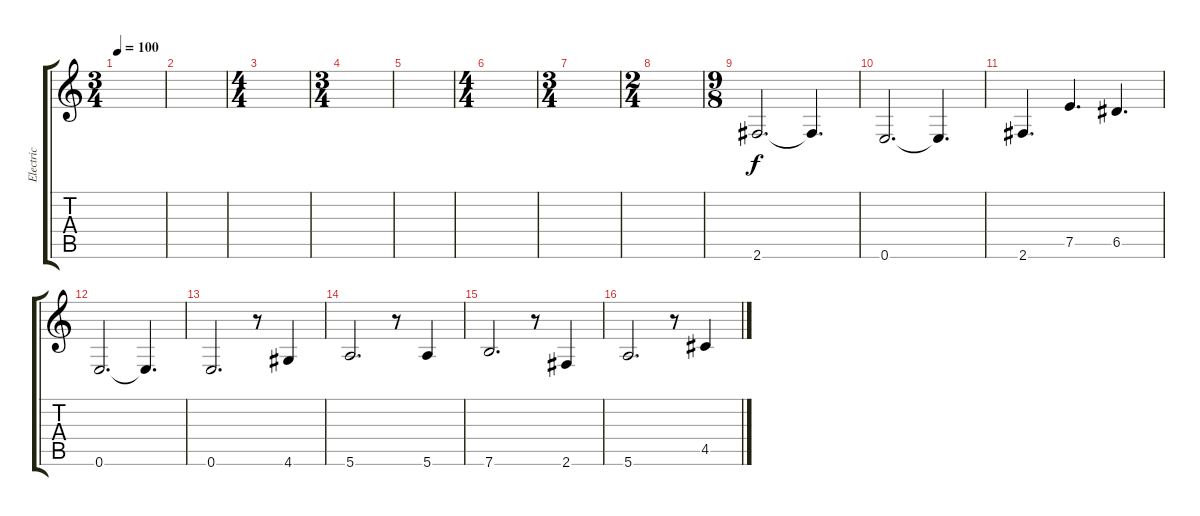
\track ("Electric" "Electric") {instrument overdrivenguitar}
\staff {score tabs}
\tuning (E4 B3 G3 D3 A2 E2) {hide}
\ts (3 4)
\tempo 100
\clef g2
\ks c
|
|
\ts (4 4)
|
\ts (3 4)
|
|
\ts (4 4)
|
\ts (3 4)
|
\ts (2 4)
|
\ts (9 8)
2.6.2{d} 2.6{t}.4{d} |
0.6.2{d} 0.6{t}.4{d} |
2.6.4{d} 7.5.4{d} 6.5.4{d} |
0.6.2{d} 0.6{t}.4{d} |
0.6.2{d} r.8 4.6.4 |
5.6.2{d} r.8 5.6.4 |
7.6.2{d} r.8 2.6.4 |
5.6.2{d} r.8 4.5.4
